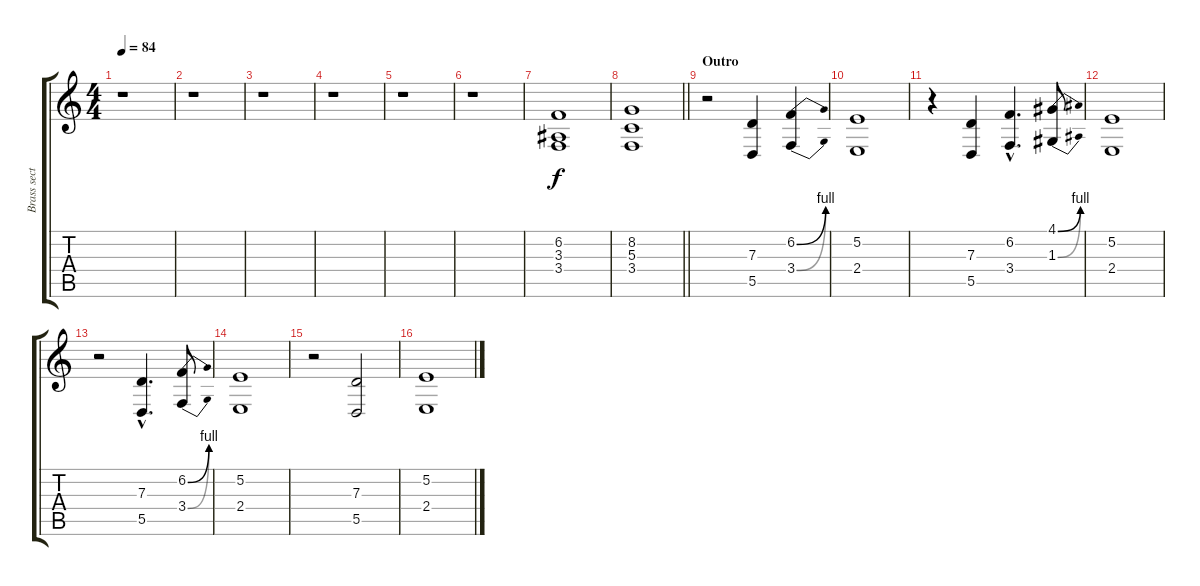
\track ("Brass section" "Brass sect") {instrument trumpet}
\staff {score tabs}
\tuning (E4 B3 G3 D3 A2 E2) {hide}
\ts (4 4)
\tempo 84
\clef g2
\ks c
r.1{dy ff} |
r.1 |
r.1 |
r.1 |
r.1 |
r.1 |
(6.2 3.3 3.4).1{dy f} |
\barLineRight lightlight
(8.2 5.3 3.4).1 |
\section ("" "Outro")
r.2 (7.3 5.5).4 (6.2{be (bend 0 0 60 4)} 3.4{be (bend 0 0 60 4)}).4 |
(5.2 2.4).1 |
r.4 (7.3 5.5).4 (6.2{hac} 3.4{hac}).4{d} (4.1{be (bend 0 0 60 4)} 1.3{be (bend 0 0 60 4)}).8 |
(5.2 2.4).1{volume 12} |
r.2 (7.3{hac} 5.5{hac}).4{d volume 8} (6.2{be (bend 0 0 60 4)} 3.4{be (bend 0 0 60 4)}).8 |
(5.2 2.4).1 |
r.2{volume 0} (7.3 5.5).2 |
(5.2 2.4).1
